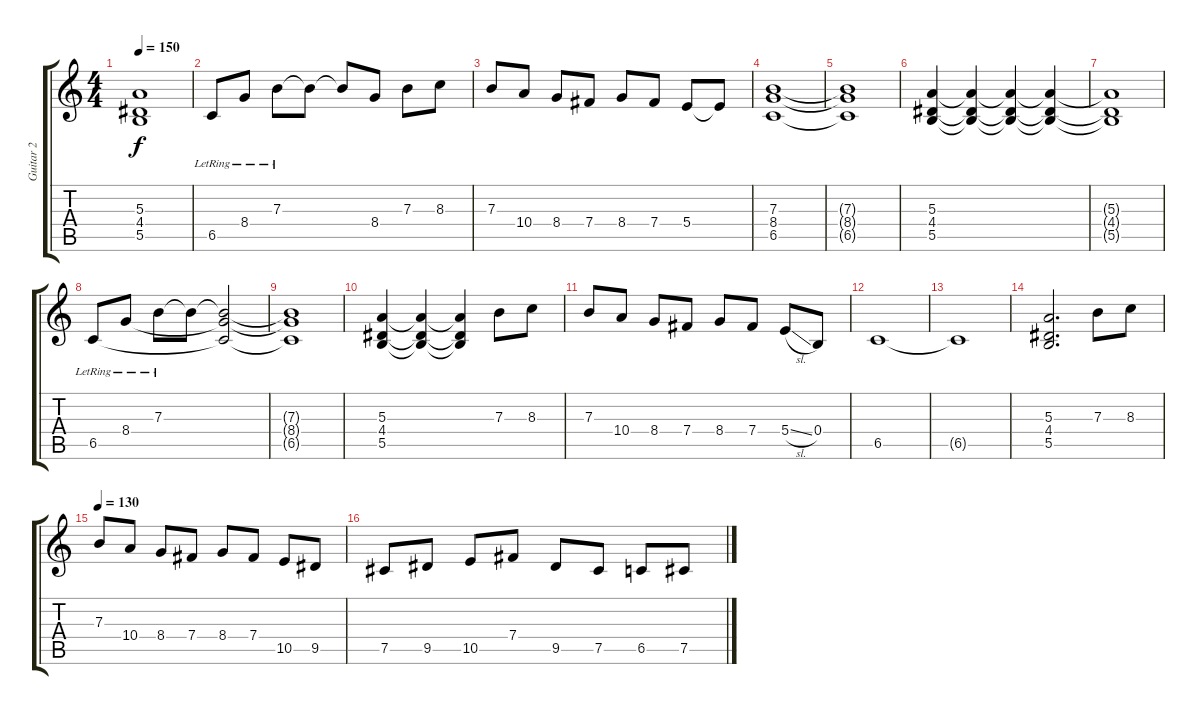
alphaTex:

\track ("Guitar 2" "Guitar 2") {instrument distortionguitar}
\staff {score tabs}
\tuning (Db4 Ab3 E3 B2 Gb2 B1) {hide}
\ts (4 4)
\tempo 150
\clef g2
\ks c
(5.3{t} 4.4{t} 5.5{t}).1{dy f} |
6.5{lr}.8 8.4{lr}.8 7.3{lr}.8 7.3{t}.8 7.3{t}.8 8.4.8 7.3.8 8.3.8 |
7.3.8 10.4.8 8.4.8 7.4.8 8.4.8 7.4.8 5.4.8 5.4{t}.8 |
(7.3 8.4 6.5).1 |
(7.3{t} 8.4{t} 6.5{t}).1 |
(5.3 4.4 5.5).4{volume 7} (5.3{t} 4.4{t} 5.5{t}).4{volume 16} (5.3{t} 4.4{t} 5.5{t}).4 (5.3{t} 4.4{t} 5.5{t}).4 |
(5.3{t} 4.4{t} 5.5{t}).1 |
6.5{lr}.8 8.4{lr}.8 7.3{lr}.8 7.3{t}.8 (7.3{t} 8.4{t} 6.5{t}).2 |
(7.3{t} 8.4{t} 6.5{t}).1 |
(5.3 4.4 5.5).4{volume 4} (5.3{t} 4.4{t} 5.5{t}).4{volume 16} (5.3{t} 4.4{t} 5.5{t}).4 7.3.8 8.3.8 |
7.3.8 10.4.8 8.4.8 7.4.8 8.4.8 7.4.8 5.4{sl}.8 0.4.8 |
6.5.1 |
6.5{t}.1 |
(5.3 4.4 5.5).2{d} 7.3.8 8.3.8 |
\tempo 130
7.3.8 10.4.8 8.4.8 7.4.8 8.4.8 7.4.8 10.5.8 9.5.8 |
7.5.8 9.5.8 10.5.8 7.4.8 9.5.8 7.5.8 6.5.8 7.5.8
